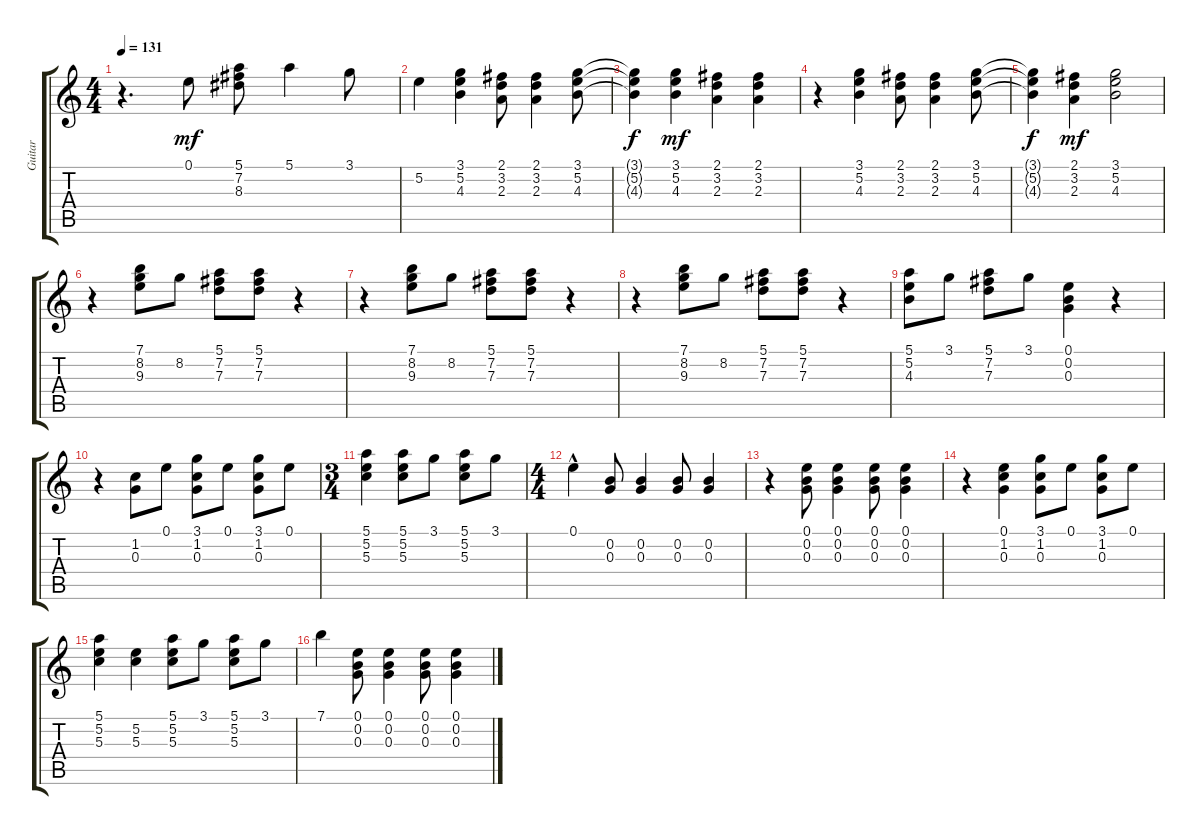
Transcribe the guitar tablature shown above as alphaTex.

\track ("Guitar" "Guitar") {instrument electricguitarclean}
\staff {score tabs}
\tuning (E4 B3 G3 D3 A2 E2) {hide}
\ts (4 4)
\tempo 131
\clef g2
\ks c
r.4{d dy mf} 0.1.8 (5.1 7.2 8.3).8 5.1.4 3.1.8 |
5.2.4 (3.1 5.2 4.3).4 (2.1 3.2 2.3).8 (2.1 3.2 2.3).4 (3.1 5.2 4.3).8 |
(3.1{t} 5.2{t} 4.3{t}).4{dy f} (3.1 5.2 4.3).4{dy mf} (2.1 3.2 2.3).4 (2.1 3.2 2.3).4 |
r.4 (3.1 5.2 4.3).4 (2.1 3.2 2.3).8 (2.1 3.2 2.3).4 (3.1 5.2 4.3).8 |
(3.1{t} 5.2{t} 4.3{t}).4{dy f} (2.1 3.2 2.3).4{dy mf} (3.1 5.2 4.3).2 |
r.4 (7.1 8.2 9.3).8 8.2.8 (5.1 7.2 7.3).8 (5.1 7.2 7.3).8 r.4 |
r.4 (7.1 8.2 9.3).8 8.2.8 (5.1 7.2 7.3).8 (5.1 7.2 7.3).8 r.4 |
r.4 (7.1 8.2 9.3).8 8.2.8 (5.1 7.2 7.3).8 (5.1 7.2 7.3).8 r.4 |
(5.1 5.2 4.3).8 3.1.8 (5.1 7.2 7.3).8 3.1.8 (0.1 0.2 0.3).4 r.4 |
r.4 (1.2 0.3).8 0.1.8 (3.1 1.2 0.3).8 0.1.8 (3.1 1.2 0.3).8 0.1.8 |
\ts (3 4)
(5.1 5.2 5.3).4 (5.1 5.2 5.3).8 3.1.8 (5.1 5.2 5.3).8 3.1.8 |
\ts (4 4)
0.1{hac}.4 (0.2 0.3).8 (0.2 0.3).4 (0.2 0.3).8 (0.2 0.3).4 |
r.4 (0.1 0.2 0.3).8 (0.1 0.2 0.3).4 (0.1 0.2 0.3).8 (0.1 0.2 0.3).4 |
r.4 (0.1 1.2 0.3).4 (3.1 1.2 0.3).8 0.1.8 (3.1 1.2 0.3).8 0.1.8 |
(5.1 5.2 5.3).4 (5.2 5.3).4 (5.1 5.2 5.3).8 3.1.8 (5.1 5.2 5.3).8 3.1.8 |
7.1.4 (0.1 0.2 0.3).8 (0.1 0.2 0.3).4 (0.1 0.2 0.3).8 (0.1 0.2 0.3).4
